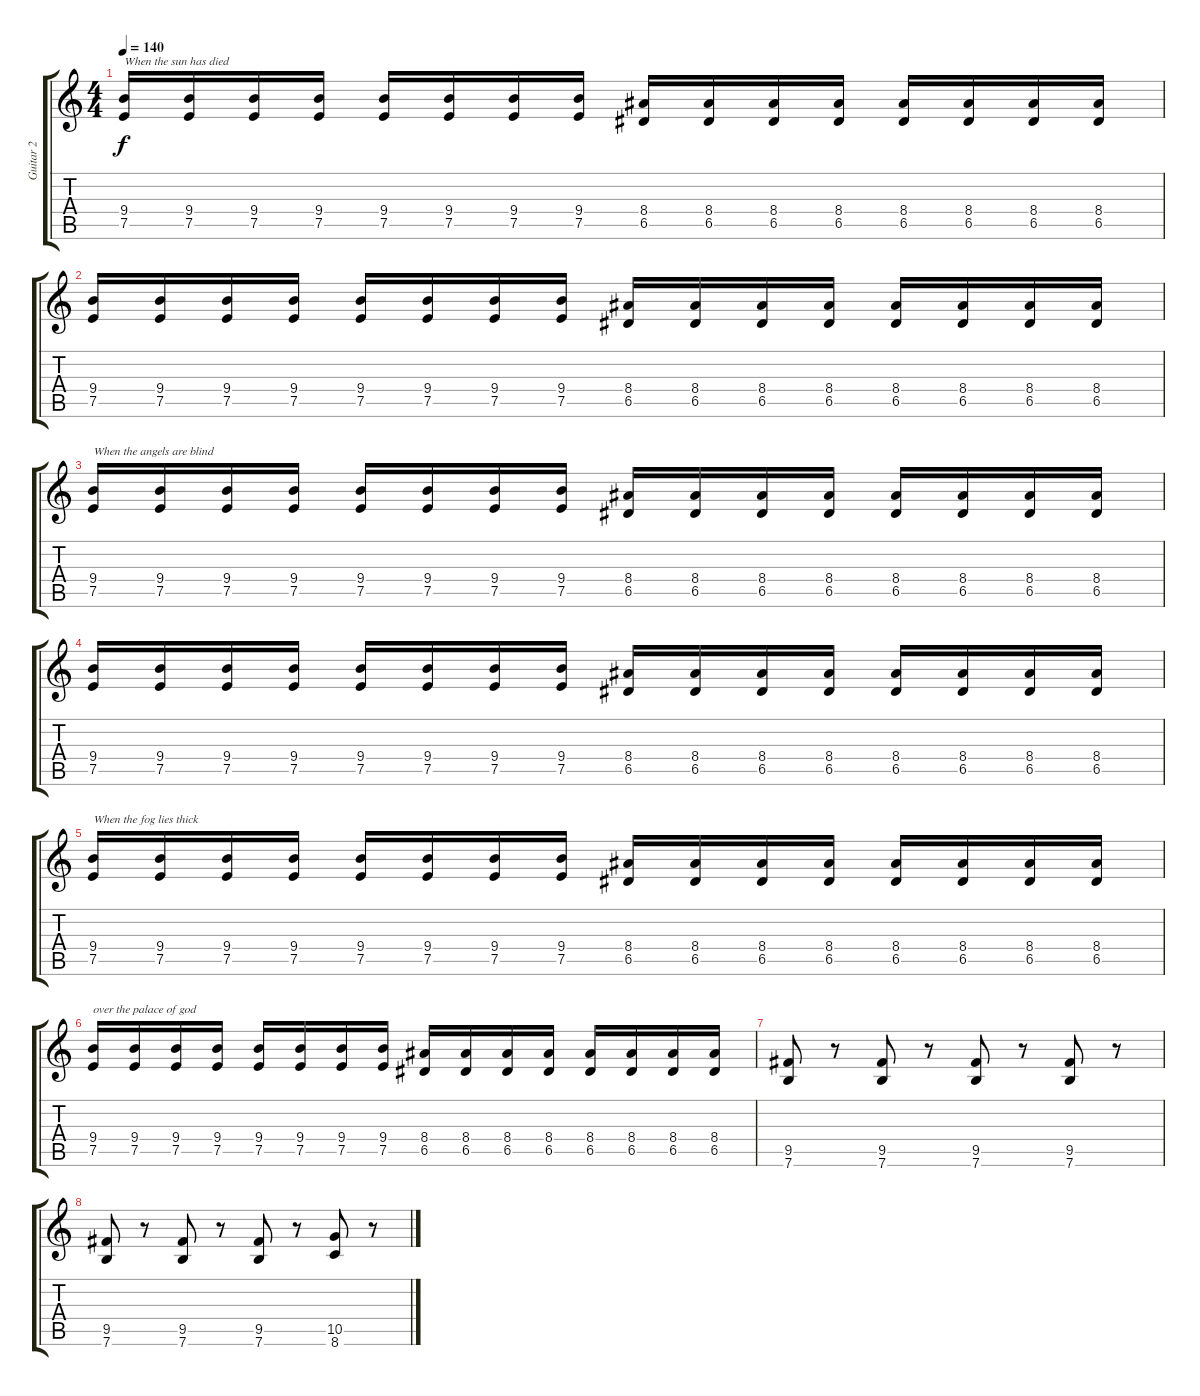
\track ("Guitar 2" "Guitar 2") {instrument distortionguitar}
\staff {score tabs}
\tuning (E4 B3 G3 D3 A2 E2) {hide}
\ts (4 4)
\tempo 140
\clef g2
\ks c
(9.4 7.5).16{txt "When the sun has died" dy f instrument distortionguitar} (9.4 7.5).16 (9.4 7.5).16 (9.4 7.5).16 (9.4 7.5).16 (9.4 7.5).16 (9.4 7.5).16 (9.4 7.5).16 (8.4 6.5).16 (8.4 6.5).16 (8.4 6.5).16 (8.4 6.5).16 (8.4 6.5).16 (8.4 6.5).16 (8.4 6.5).16 (8.4 6.5).16 |
(9.4 7.5).16 (9.4 7.5).16 (9.4 7.5).16 (9.4 7.5).16 (9.4 7.5).16 (9.4 7.5).16 (9.4 7.5).16 (9.4 7.5).16 (8.4 6.5).16 (8.4 6.5).16 (8.4 6.5).16 (8.4 6.5).16 (8.4 6.5).16 (8.4 6.5).16 (8.4 6.5).16 (8.4 6.5).16 |
(9.4 7.5).16{txt "When the angels are blind"} (9.4 7.5).16 (9.4 7.5).16 (9.4 7.5).16 (9.4 7.5).16 (9.4 7.5).16 (9.4 7.5).16 (9.4 7.5).16 (8.4 6.5).16 (8.4 6.5).16 (8.4 6.5).16 (8.4 6.5).16 (8.4 6.5).16 (8.4 6.5).16 (8.4 6.5).16 (8.4 6.5).16 |
(9.4 7.5).16 (9.4 7.5).16 (9.4 7.5).16 (9.4 7.5).16 (9.4 7.5).16 (9.4 7.5).16 (9.4 7.5).16 (9.4 7.5).16 (8.4 6.5).16 (8.4 6.5).16 (8.4 6.5).16 (8.4 6.5).16 (8.4 6.5).16 (8.4 6.5).16 (8.4 6.5).16 (8.4 6.5).16 |
(9.4 7.5).16{txt "When the fog lies thick"} (9.4 7.5).16 (9.4 7.5).16 (9.4 7.5).16 (9.4 7.5).16 (9.4 7.5).16 (9.4 7.5).16 (9.4 7.5).16 (8.4 6.5).16 (8.4 6.5).16 (8.4 6.5).16 (8.4 6.5).16 (8.4 6.5).16 (8.4 6.5).16 (8.4 6.5).16 (8.4 6.5).16 |
(9.4 7.5).16{txt "over the palace of god"} (9.4 7.5).16 (9.4 7.5).16 (9.4 7.5).16 (9.4 7.5).16 (9.4 7.5).16 (9.4 7.5).16 (9.4 7.5).16 (8.4 6.5).16 (8.4 6.5).16 (8.4 6.5).16 (8.4 6.5).16 (8.4 6.5).16 (8.4 6.5).16 (8.4 6.5).16 (8.4 6.5).16 |
(9.5 7.6).8 r.8 (9.5 7.6).8 r.8 (9.5 7.6).8 r.8 (9.5 7.6).8 r.8 |
(9.5 7.6).8 r.8 (9.5 7.6).8 r.8 (9.5 7.6).8 r.8 (10.5 8.6).8 r.8
